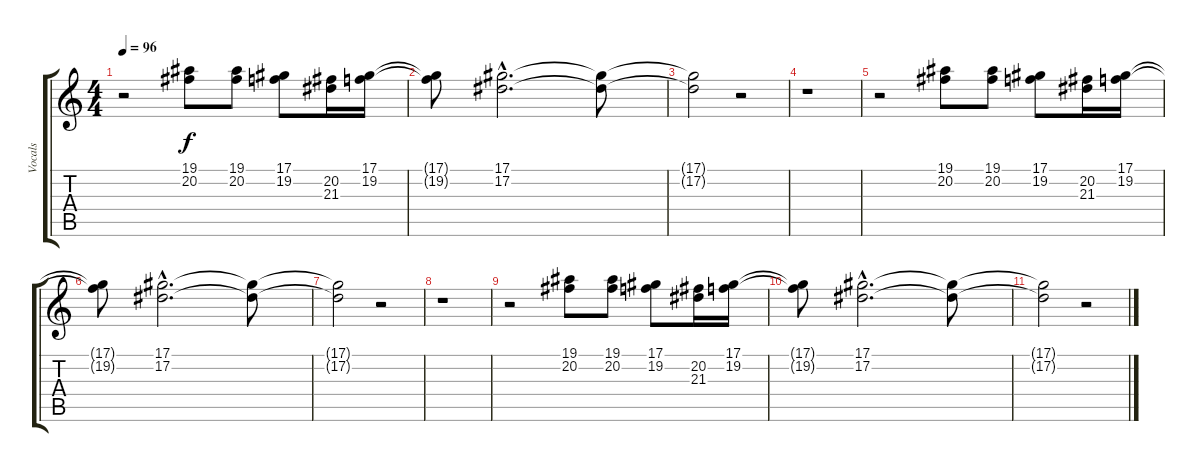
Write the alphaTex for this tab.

\track ("Vocals" "Vocals") {instrument flute}
\staff {score tabs}
\tuning (Eb4 Bb3 Gb3 Db3 Ab2 Eb2) {hide}
\ts (4 4)
\tempo 96
\clef g2
\ks c
r.2{dy f} (19.1 20.2).8 (19.1 20.2).8 (17.1 19.2).8 (20.2 21.3).16 (17.1 19.2).16 |
(17.1{t} 19.2{t}).8 (17.1{hac} 17.2{hac}).2{d} (17.1{t} 17.2{t}).8 |
(17.1{t} 17.2{t}).2 r.2 |
r.1 |
r.2 (19.1 20.2).8 (19.1 20.2).8 (17.1 19.2).8 (20.2 21.3).16 (17.1 19.2).16 |
(17.1{t} 19.2{t}).8 (17.1{hac} 17.2{hac}).2{d} (17.1{t} 17.2{t}).8 |
(17.1{t} 17.2{t}).2 r.2 |
r.1 |
r.2 (19.1 20.2).8 (19.1 20.2).8 (17.1 19.2).8 (20.2 21.3).16 (17.1 19.2).16 |
(17.1{t} 19.2{t}).8 (17.1{hac} 17.2{hac}).2{d} (17.1{t} 17.2{t}).8 |
(17.1{t} 17.2{t}).2 r.2
